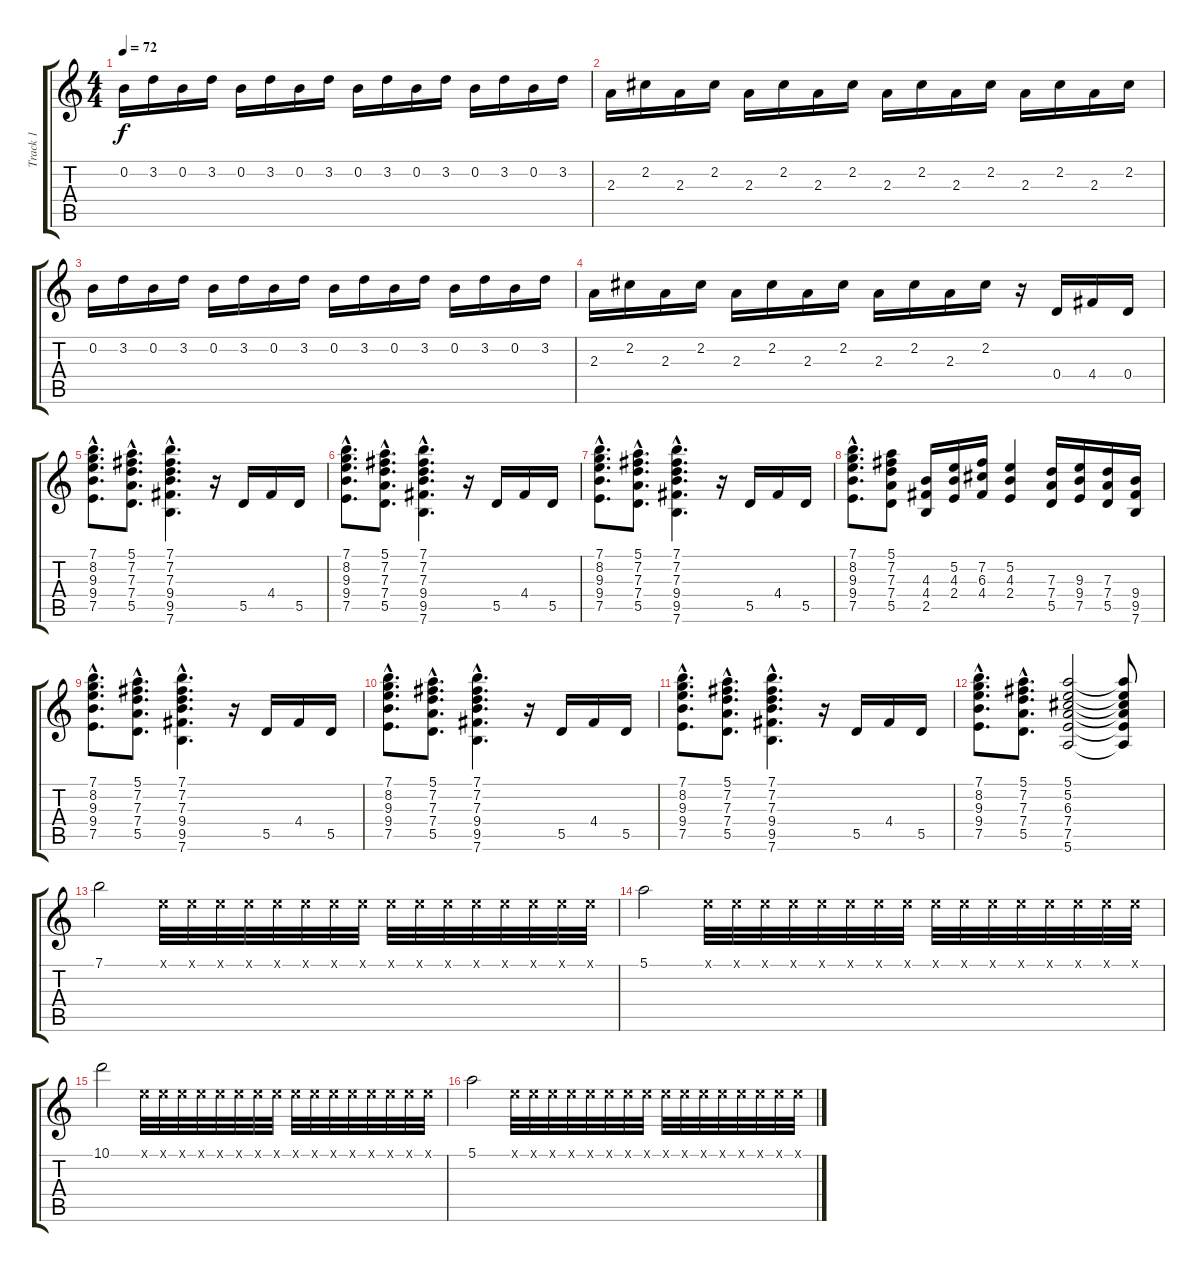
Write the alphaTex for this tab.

\track ("Track 1" "Track 1") {instrument acousticguitarnylon}
\staff {score tabs}
\tuning (E4 B3 G3 D3 A2 E2) {hide}
\ts (4 4)
\tempo 72
\clef g2
\ks c
0.2.16{dy f} 3.2.16 0.2.16 3.2.16 0.2.16 3.2.16 0.2.16 3.2.16 0.2.16 3.2.16 0.2.16 3.2.16 0.2.16 3.2.16 0.2.16 3.2.16 |
2.3.16 2.2.16 2.3.16 2.2.16 2.3.16 2.2.16 2.3.16 2.2.16 2.3.16 2.2.16 2.3.16 2.2.16 2.3.16 2.2.16 2.3.16 2.2.16 |
0.2.16 3.2.16 0.2.16 3.2.16 0.2.16 3.2.16 0.2.16 3.2.16 0.2.16 3.2.16 0.2.16 3.2.16 0.2.16 3.2.16 0.2.16 3.2.16 |
2.3.16 2.2.16 2.3.16 2.2.16 2.3.16 2.2.16 2.3.16 2.2.16 2.3.16 2.2.16 2.3.16 2.2.16 r.16 0.4.16 4.4.16 0.4.16 |
(7.1{hac} 8.2{hac} 9.3{hac} 9.4{hac} 7.5{hac}).8{d} (5.1{hac} 7.2{hac} 7.3{hac} 7.4{hac} 5.5{hac}).8{d} (7.1{hac} 7.2{hac} 7.3{hac} 9.4{hac} 9.5{hac} 7.6{hac}).4{d} r.16 5.5.16 4.4.16 5.5.16 |
(7.1{hac} 8.2{hac} 9.3{hac} 9.4{hac} 7.5{hac}).8{d} (5.1{hac} 7.2{hac} 7.3{hac} 7.4{hac} 5.5{hac}).8{d} (7.1{hac} 7.2{hac} 7.3{hac} 9.4{hac} 9.5{hac} 7.6{hac}).4{d} r.16 5.5.16 4.4.16 5.5.16 |
(7.1{hac} 8.2{hac} 9.3{hac} 9.4{hac} 7.5{hac}).8{d} (5.1{hac} 7.2{hac} 7.3{hac} 7.4{hac} 5.5{hac}).8{d} (7.1{hac} 7.2{hac} 7.3{hac} 9.4{hac} 9.5{hac} 7.6{hac}).4{d} r.16 5.5.16 4.4.16 5.5.16 |
(7.1{hac} 8.2{hac} 9.3{hac} 9.4{hac} 7.5{hac}).8{d} (5.1 7.2 7.3 7.4 5.5).8 (4.3 4.4 2.5).16 (5.2 4.3 2.4).16 (7.2 6.3 4.4).16 (5.2 4.3 2.4).4 (7.3 7.4 5.5).16 (9.3 9.4 7.5).16 (7.3 7.4 5.5).16 (9.4 9.5 7.6).16 |
(7.1{hac} 8.2{hac} 9.3{hac} 9.4{hac} 7.5{hac}).8{d} (5.1{hac} 7.2{hac} 7.3{hac} 7.4{hac} 5.5{hac}).8{d} (7.1{hac} 7.2{hac} 7.3{hac} 9.4{hac} 9.5{hac} 7.6{hac}).4{d} r.16 5.5.16 4.4.16 5.5.16 |
(7.1{hac} 8.2{hac} 9.3{hac} 9.4{hac} 7.5{hac}).8{d} (5.1{hac} 7.2{hac} 7.3{hac} 7.4{hac} 5.5{hac}).8{d} (7.1{hac} 7.2{hac} 7.3{hac} 9.4{hac} 9.5{hac} 7.6{hac}).4{d} r.16 5.5.16 4.4.16 5.5.16 |
(7.1{hac} 8.2{hac} 9.3{hac} 9.4{hac} 7.5{hac}).8{d} (5.1{hac} 7.2{hac} 7.3{hac} 7.4{hac} 5.5{hac}).8{d} (7.1{hac} 7.2{hac} 7.3{hac} 9.4{hac} 9.5{hac} 7.6{hac}).4{d} r.16 5.5.16 4.4.16 5.5.16 |
(7.1{hac} 8.2{hac} 9.3{hac} 9.4{hac} 7.5{hac}).8{d} (5.1{hac} 7.2{hac} 7.3{hac} 7.4{hac} 5.5{hac}).8{d} (5.1 5.2 6.3 7.4 7.5 5.6).2 (5.1{t} 5.2{t} 6.3{t} 7.4{t} 7.5{t} 5.6{t}).8 |
7.1.2 0.1{x}.32 0.1{x}.32 0.1{x}.32 0.1{x}.32 0.1{x}.32 0.1{x}.32 0.1{x}.32 0.1{x}.32 0.1{x}.32 0.1{x}.32 0.1{x}.32 0.1{x}.32 0.1{x}.32 0.1{x}.32 0.1{x}.32 0.1{x}.32 |
5.1.2 0.1{x}.32 0.1{x}.32 0.1{x}.32 0.1{x}.32 0.1{x}.32 0.1{x}.32 0.1{x}.32 0.1{x}.32 0.1{x}.32 0.1{x}.32 0.1{x}.32 0.1{x}.32 0.1{x}.32 0.1{x}.32 0.1{x}.32 0.1{x}.32 |
10.1.2 0.1{x}.32 0.1{x}.32 0.1{x}.32 0.1{x}.32 0.1{x}.32 0.1{x}.32 0.1{x}.32 0.1{x}.32 0.1{x}.32 0.1{x}.32 0.1{x}.32 0.1{x}.32 0.1{x}.32 0.1{x}.32 0.1{x}.32 0.1{x}.32 |
5.1.2 0.1{x}.32 0.1{x}.32 0.1{x}.32 0.1{x}.32 0.1{x}.32 0.1{x}.32 0.1{x}.32 0.1{x}.32 0.1{x}.32 0.1{x}.32 0.1{x}.32 0.1{x}.32 0.1{x}.32 0.1{x}.32 0.1{x}.32 0.1{x}.32
